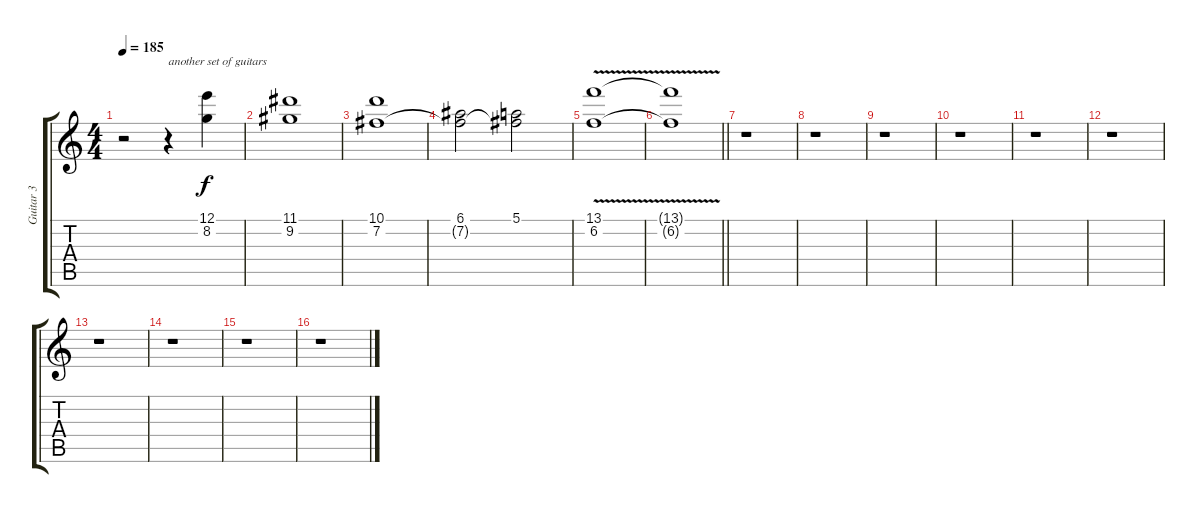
\track ("Guitar 3" "Guitar 3") {instrument electricguitarjazz}
\staff {score tabs}
\tuning (E4 B3 G3 D3 A2 E2) {hide}
\ts (4 4)
\tempo 185
\clef g2
\ks c
r.2{dy f} r.4{txt "another set of guitars" volume 10 instrument viola} (12.1 8.2).4 |
(11.1 9.2).1 |
(10.1 7.2).1 |
(6.1 7.2{t}).2 (5.1 7.2{t}).2 |
(13.1{v} 6.2).1 |
\barLineRight lightlight
(13.1{t} 6.2{t}).1 |
r.1 |
r.1{instrument trumpet} |
r.1 |
r.1 |
r.1 |
r.1 |
r.1 |
r.1 |
r.1 |
r.1
